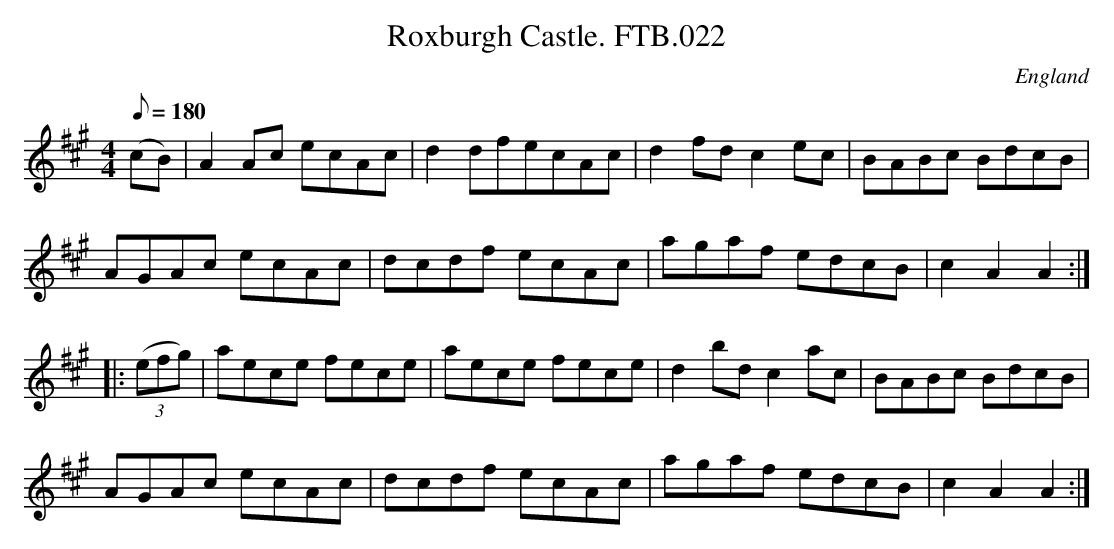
X:1
T:Roxburgh Castle. FTB.022
M:4/4
Q:180
O:England
K:A
(cB)|A2Ac ecAc|d2dfecAc|d2fd c2ec|BABc BdcB|
AGAc ecAc|dcdf ecAc|agaf edcB|c2A2A2:|
|:((3efg)|aece fece|aece fece|d2bdc2ac|BABc BdcB|
AGAc ecAc|dcdf ecAc|agaf edcB|c2A2A2:|
